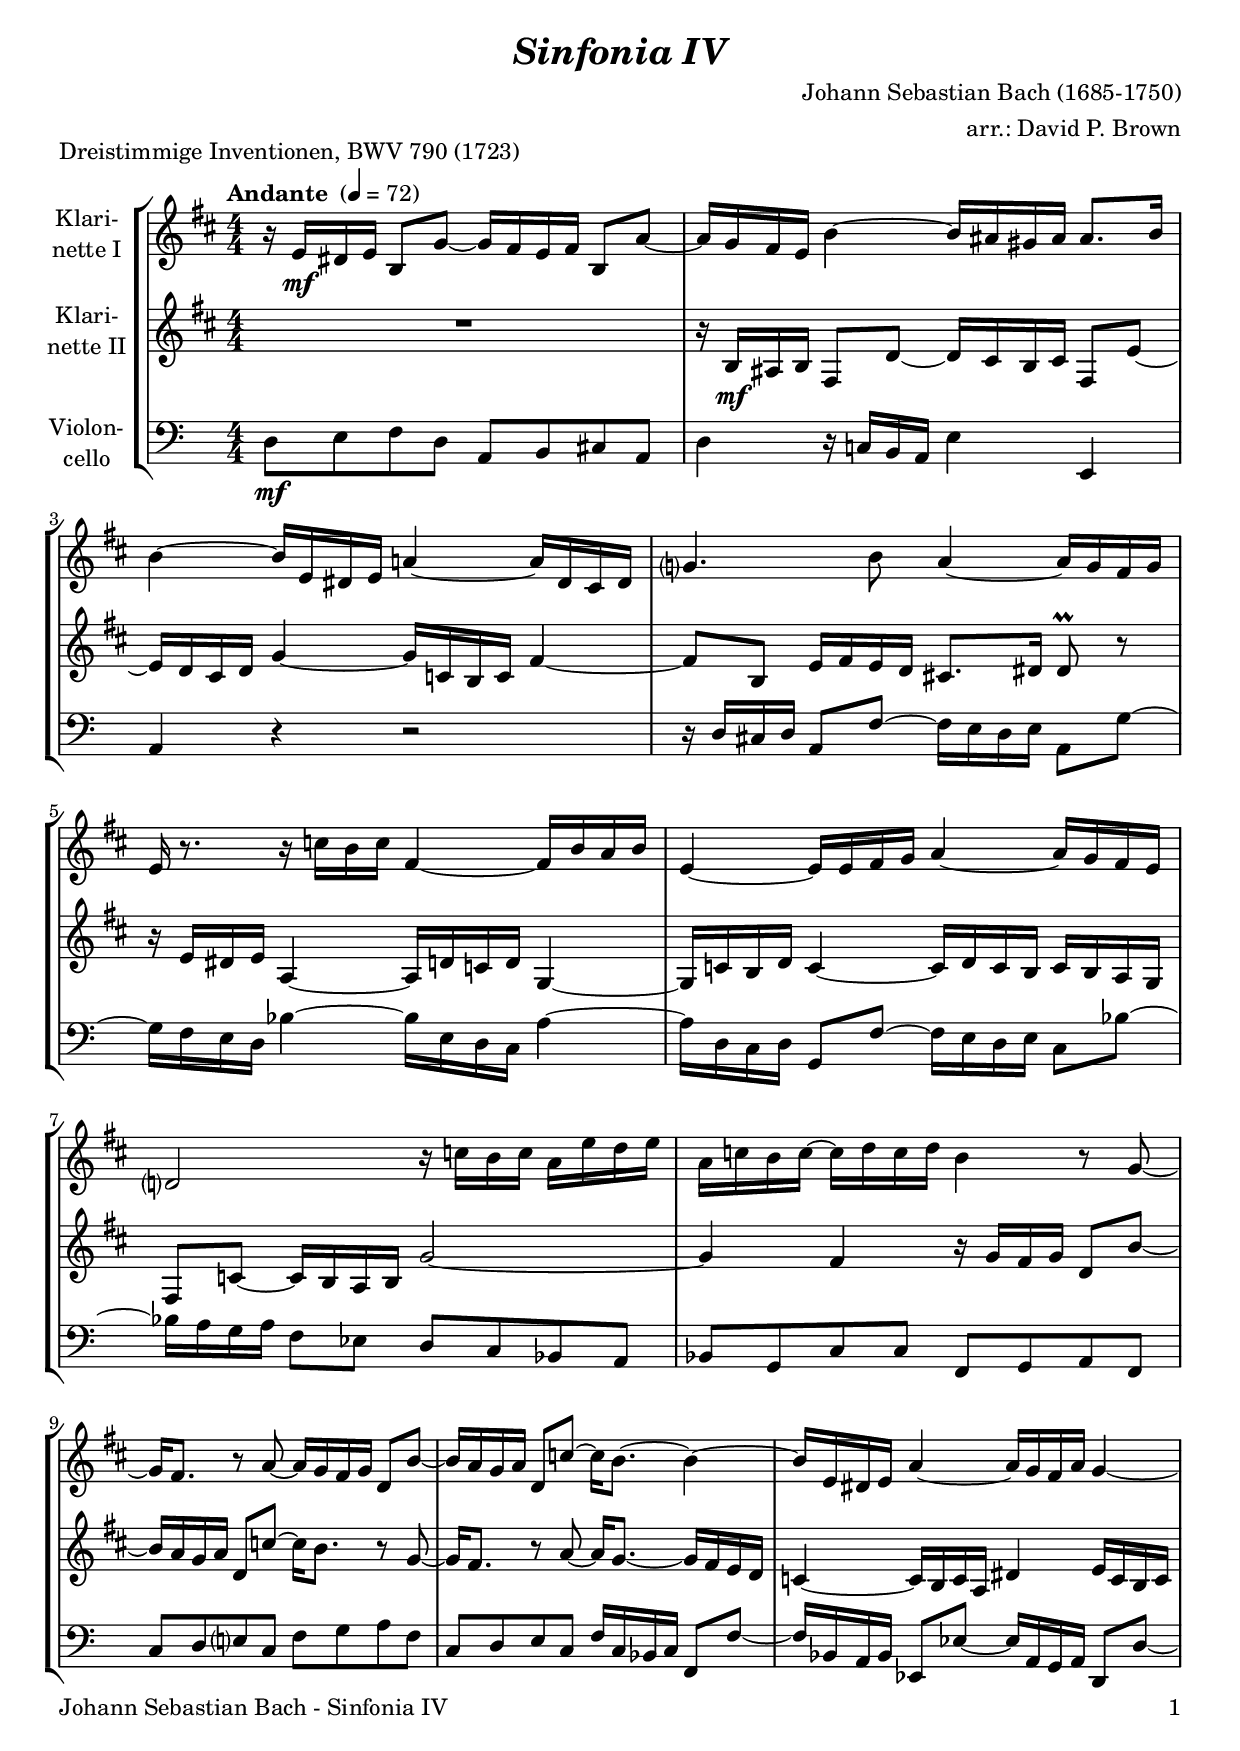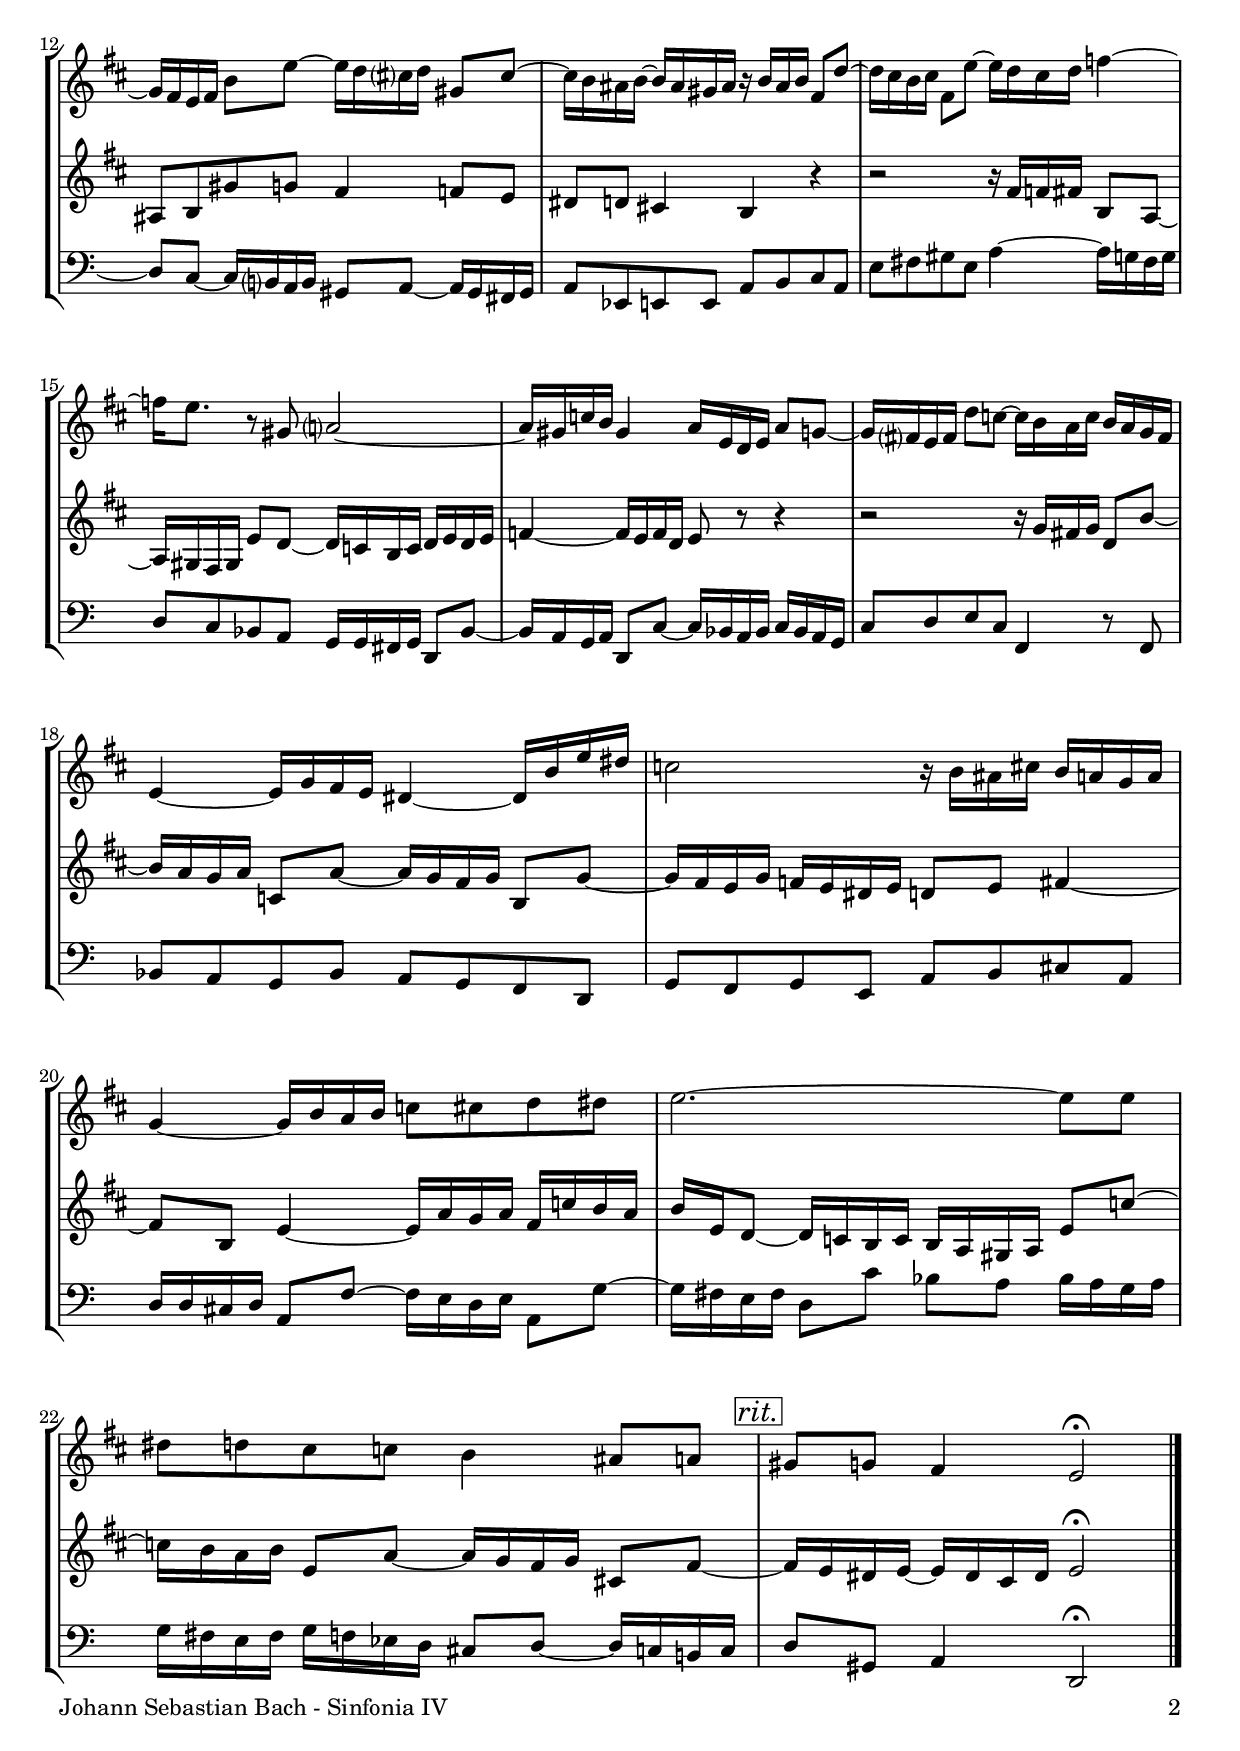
\version "2.18.2"
\include "deutsch.ly"
  
#(set-global-staff-size 20)

\header {
  title     = \markup \bold \italic "Sinfonia IV"
  composer  = "Johann Sebastian Bach (1685-1750)"
  arranger  = "arr.: David P. Brown"
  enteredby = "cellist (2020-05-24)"
  piece     = "Dreistimmige Inventionen, BWV 790 (1723)"
}

voiceconsts = {
  \key h \minor
  \time 4/4
  \clef "treble"
  \numericTimeSignature
  \compressFullBarRests
  % Set default beaming for all staves
%  \set Timing.beamExceptions = #'()
%  \set Timing.baseMoment     = #(ly:make-moment 1 8)
%  \set Timing.beatStructure  = #'(1 1 1)
  \tempo "Andante " 4=72
}

micl = "clarinet"
mifl = "flute"
miob = "oboe"
mifh = "french horn"
misx = "tenor sax"
mist = "string ensemble 1"
%miba = "cello"
miba = "bassoon"

rit = \mark \markup \box \italic "rit."

va = \relative c' {
  \voiceconsts

  r16 e\mf dis e h8 g'~ g16 fis e fis h,8 a'~
  a16 g fis e h'4~ h16 ais gis ais ais8. h16
  h4~ h16 e, dis e a!4~ a16 dis, cis dis

  g?4. h8 a4~ a16 g fis g
  e r8. r16 c' h c fis,4~ fis16 h a h
  e,4~ e16 e fis g a4~ a16 g fis e
  d?2 r16 c' h c a e' d e

  a, c h c~ c d c d h4 r8 g~
  g16 fis8. r8 a~ a16 g fis g d8 h'~
  h16 a g a d,8 c'~ c16 h8.~ h4~

  h16 e, dis e a4~ a16 g fis a g4~
  g16 fis e fis h8 e~ e16 d cis? d gis,8 cis~
  cis16 h ais h~ h ais gis ais r h ais h fis8 d'~

  d16 cis h cis fis,8 e'~ e16 d cis d f4~
  f16 e8. r8 gis, a?2~
  a16 gis c h gis4 a16 e d e a8 g~

  g16 fis? e fis d'8 c~ c16 h a c h a g fis
  e4~ e16 g fis e dis4~ dis16 h' e dis
  c2 r16 h ais cis h a g a

  g4~ g16 h a h c8 cis d dis
  e2.~ e8 e
  dis d cis c h4 ais8 a \rit
  gis g fis4 e2\fermata \bar "|."
}

vb = \relative c' {
  \voiceconsts

  R1
  r16 h\mf ais h fis8 d'~ d16 cis h cis fis,8 e'~
  e16 d cis d g4~ g16 c, h c fis4~

  fis8 h, e16 fis e d cis!8. dis16 dis8\prall r
  r16 e dis e a,4~ a16 d! c d g,4~
  g16 c h d c4~ c16 d c h c h a g

  fis8 c'~ c16 h a h g'2~
  g4 fis r16 g fis g d8 h'~
  h16 a g a d,8 c'~ c16 h8. r8 g~
  g16 fis8. r8 a~ a16 g8.~ g16 fis e d

  c4~ c16 h c a dis4 e16 c h c
  ais8 h gis' g fis4 f8 e
  dis d cis!4 h r
  r2 r16 fis' f fis h,8 a~

  a16 gis fis gis e'8 d~ d16 c h c d e d e
  f4~ f16 e f d e8 r r4
  r2 r16 g fis! g d8 h'~

  h16 a g a c,8 a'~ a16 g fis g h,8 g'~
  g16 fis e g f e dis e d8 e fis4~
  fis8 h, e4~ e16 a g a fis c' h a

  h e, d8~ d16 c h c h a gis a e'8 c'~
  c16 h a h e,8 a~ a16 g fis g cis,!8 fis~ \rit
  fis16 e dis e~ e dis cis dis e2\fermata \bar "|."
}

vc = \relative c {
  \voiceconsts
  \clef "bass"

  e8\mf fis g e h cis dis h
  e4 r16 d! cis h fis'4 fis,
  h r r2
  r16 e dis e h8 g'~ g16 fis e fis h,8 a'~

  a16 g fis e c'4~ c16 fis, e d h'4~
  h16 e, d e a,8 g'~ g16 fis e fis d8 c'~
  c16 h a h g8 f e d c h
  c a d d g, a h g

  d' e fis? d g a h g
  d e fis d g16 d c d g,8 g'~
  g16 c, h c f,8 f'~ f16 h, a h e,8 e'~

  e d~ d16 cis? h cis ais8 h~ h16 ais gis ais
  h8 f fis fis h cis d h
  fis' gis ais fis h4~ h16 a gis a
  e8 d c h a16 a gis a e8 c'~

  c16 h a h e,8 d'~ d16 c h c d c h a
  d8 e fis d g,4 r8 g
  c h a c h a g e
  a g a fis h cis dis h

  e16 e dis e h8 g'~ g16 fis e fis h,8 a'~
  a16 gis fis gis e8 d' c h c16 h a h

  a gis fis gis a g f e dis8 e~ e16 d cis! d \rit
  e8 ais, h4 e,2\fermata \bar "|."
}


music = \new StaffGroup <<
      \new Staff {
	\set Staff.midiInstrument = \micl
	\set Staff.instrumentName = \markup \center-column { "Klari-" "nette I" }
	\transpose h h { \va }
      }

      \new Staff {
	\set Staff.midiInstrument = \micl
	\set Staff.instrumentName = \markup \center-column { "Klari-" "nette II" }
	\transpose h h { \vb }
      }

      \new Staff {
	\set Staff.midiInstrument = \miba
	\set Staff.instrumentName = \markup \center-column { "Violon-" "cello" }
	\transpose h a { \vc }
      }
>>

\book {
   \paper {
    print-page-number = ##t
    print-first-page-number = ##t
    ragged-last-bottom = ##f
    oddHeaderMarkup = \markup \null
    evenHeaderMarkup = \markup \null
    oddFooterMarkup = \markup {
      \fill-line {
        \on-the-fly #print-page-number-check-first
        "Johann Sebastian Bach - Sinfonia IV" \fromproperty #'page:page-number-string
      }
    }
    evenFooterMarkup = \oddFooterMarkup
  } \score {
    \music
    \layout {}
  }

  \score {
    \unfoldRepeats \music

    \midi {
      \context {
        \Score
      }
    }
  }
}